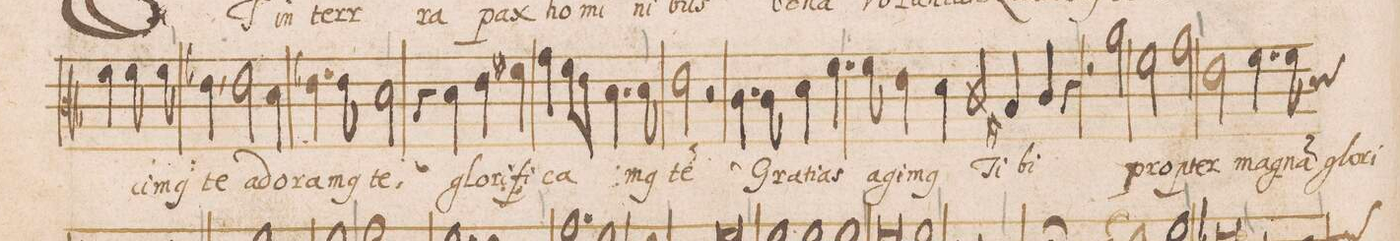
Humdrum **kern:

**kern	**text
*I"DISCANTVS	*
*clefC3	*
*k[b-]	*
*met(C|)	*
*M2/1	*
4f\	.
8f\	-ci-
8f\	-m(us)
=11-	=11-
4e-X,\	te
2e-\	a-
4d\	-do-
4.e-X\	-ra-
8e-\	-m(us)
2d\	te
=12-	=12-
4r	.
4d\	glo-
4e\	-ri-
4f#X\	-fi-
4g\	-ca-
8fny\L	.
8e\J	.
4.d\	.
8d\	-m(us)
=13-	=13-
2e\	te
2r	.
4.c\	Gra-
8c\	-ti-
4d\	-as
4.f\	a-
=14-	=14-
8f\	-gi-
4e\	-m(us)
4d\	.
2c/	.
4B/	Ti-
4c/	-bi
4r	.
=15-	=15-
2r	.
2a\	pro-
2f\	-pter
2g\	ma-
=16-	=16-
2e\	-gn(am)
4.f\	glo-
8f\	-ri-
*custos:d	*
*-	*-
